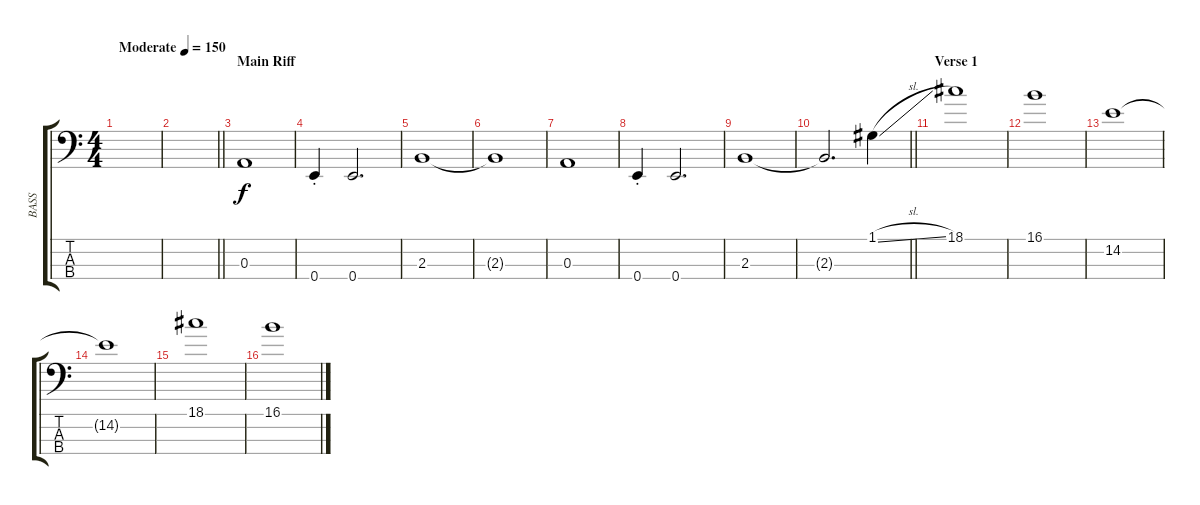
\track ("BASS" "BASS") {instrument electricbassfinger}
\staff {score tabs}
\tuning (G2 D2 A1 E1) {hide}
\ts (4 4)
\tempo (150 "Moderate")
\clef f4
\ks c
|
\barLineRight lightlight
|
\section ("" "Main Riff")
0.3.1 |
0.4{st}.4 0.4.2{d} |
2.3.1 |
2.3{t}.1 |
0.3.1 |
0.4{st}.4 0.4.2{d} |
2.3.1 |
\barLineRight lightlight
2.3{t}.2{d} 1.1{sl}.4 |
\section ("" "Verse 1")
18.1.1 |
16.1.1 |
14.2.1 |
14.2{t}.1 |
18.1.1 |
16.1.1
